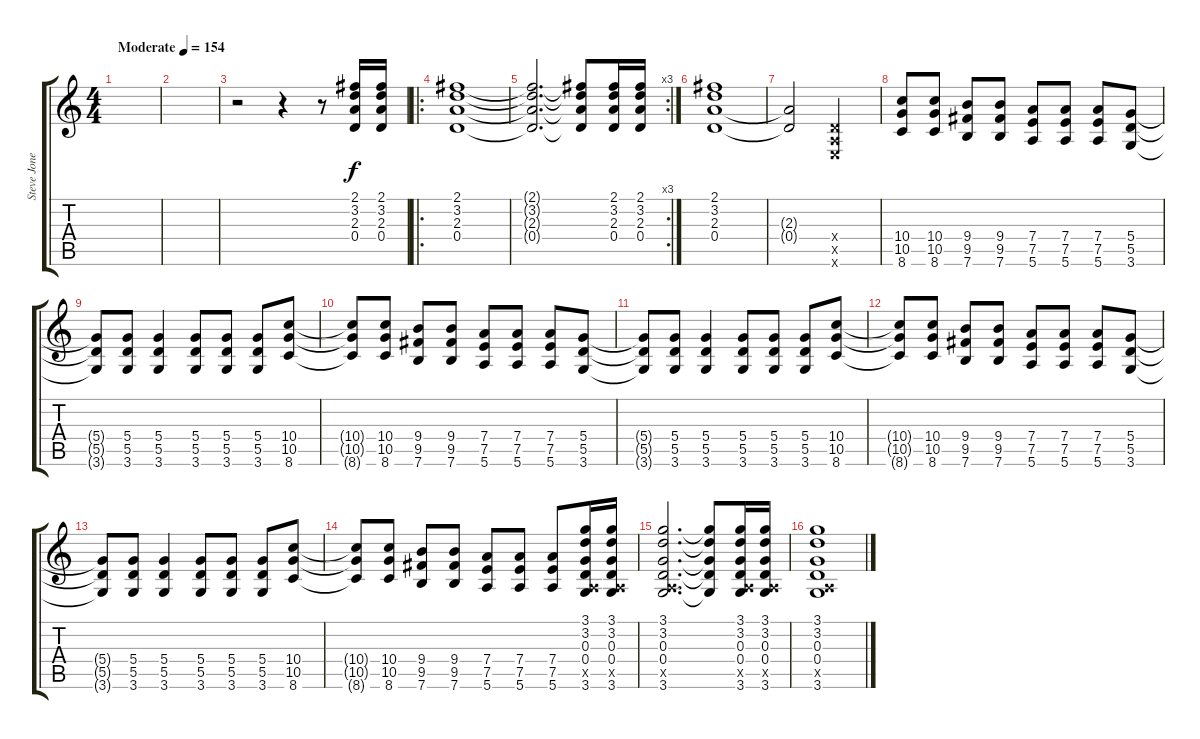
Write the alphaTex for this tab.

\track ("Steve Jones" "Steve Jone") {instrument overdrivenguitar}
\staff {score tabs}
\tuning (E4 B3 G3 D3 A2 E2) {hide}
\ts (4 4)
\tempo (154 "Moderate")
\clef g2
\ks c
|
|
r.2 r.4 r.8 (2.1 3.2 2.3 0.4).16 (2.1 3.2 2.3 0.4).16 |
\ro
(2.1 3.2 2.3 0.4).1 |
\rc 3
(2.1{t} 3.2{t} 2.3{t} 0.4{t}).2{d} (2.1{t} 3.2{t} 2.3{t} 0.4{t}).8 (2.1 3.2 2.3 0.4).16 (2.1 3.2 2.3 0.4).16 |
(2.1 3.2 2.3 0.4).1 |
(2.3{t} 0.4{t}).2 (0.4{x} 0.5{x} 0.6{x}).2 |
(10.4 10.5 8.6).8 (10.4 10.5 8.6).8 (9.4 9.5 7.6).8 (9.4 9.5 7.6).8 (7.4 7.5 5.6).8 (7.4 7.5 5.6).8 (7.4 7.5 5.6).8 (5.4 5.5 3.6).8 |
(5.4{t} 5.5{t} 3.6{t}).8 (5.4 5.5 3.6).8 (5.4 5.5 3.6).4 (5.4 5.5 3.6).8 (5.4 5.5 3.6).8 (5.4 5.5 3.6).8 (10.4 10.5 8.6).8 |
(10.4{t} 10.5{t} 8.6{t}).8 (10.4 10.5 8.6).8 (9.4 9.5 7.6).8 (9.4 9.5 7.6).8 (7.4 7.5 5.6).8 (7.4 7.5 5.6).8 (7.4 7.5 5.6).8 (5.4 5.5 3.6).8 |
(5.4{t} 5.5{t} 3.6{t}).8 (5.4 5.5 3.6).8 (5.4 5.5 3.6).4 (5.4 5.5 3.6).8 (5.4 5.5 3.6).8 (5.4 5.5 3.6).8 (10.4 10.5 8.6).8 |
(10.4{t} 10.5{t} 8.6{t}).8 (10.4 10.5 8.6).8 (9.4 9.5 7.6).8 (9.4 9.5 7.6).8 (7.4 7.5 5.6).8 (7.4 7.5 5.6).8 (7.4 7.5 5.6).8 (5.4 5.5 3.6).8 |
(5.4{t} 5.5{t} 3.6{t}).8 (5.4 5.5 3.6).8 (5.4 5.5 3.6).4 (5.4 5.5 3.6).8 (5.4 5.5 3.6).8 (5.4 5.5 3.6).8 (10.4 10.5 8.6).8 |
(10.4{t} 10.5{t} 8.6{t}).8 (10.4 10.5 8.6).8 (9.4 9.5 7.6).8 (9.4 9.5 7.6).8 (7.4 7.5 5.6).8 (7.4 7.5 5.6).8 (7.4 7.5 5.6).8 (3.1 3.2 0.3 0.4 0.5{x} 3.6).16 (3.1 3.2 0.3 0.4 0.5{x} 3.6).16 |
(3.1 3.2 0.3 0.4 0.5{x} 3.6).2{d} (3.1{t} 3.2{t} 0.3{t} 0.4{t} 3.6{t}).8 (3.1 3.2 0.3 0.4 0.5{x} 3.6).16 (3.1 3.2 0.3 0.4 0.5{x} 3.6).16 |
(3.1 3.2 0.3 0.4 0.5{x} 3.6).1
